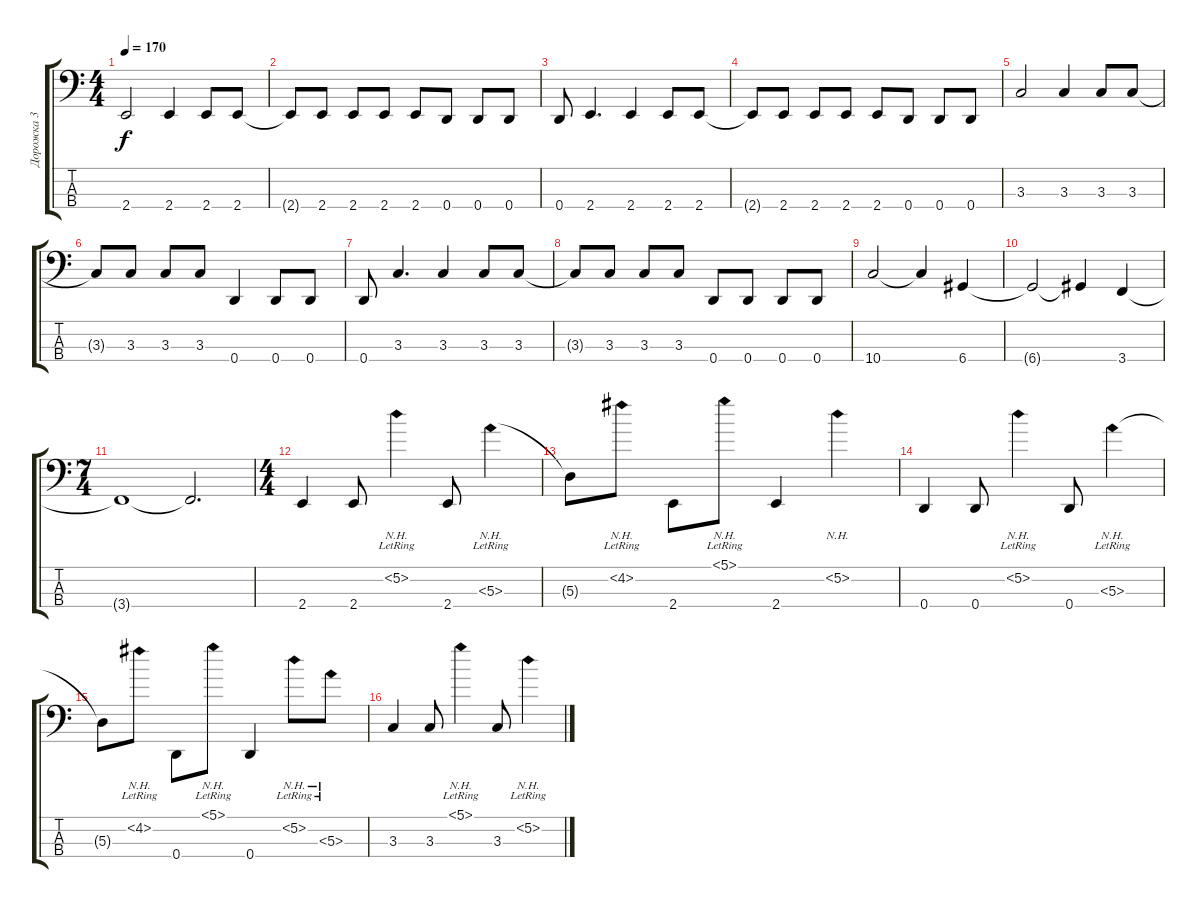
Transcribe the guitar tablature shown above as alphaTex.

\track ("Дорожка 3" "Дорожка 3") {instrument electricbassfinger}
\staff {score tabs}
\tuning (G2 D2 A1 D1) {hide}
\ts (4 4)
\tempo 170
\clef f4
\ks c
2.4.2{dy f} 2.4.4 2.4.8 2.4.8 |
2.4{t}.8 2.4.8 2.4.8 2.4.8 2.4.8 0.4.8 0.4.8 0.4.8 |
0.4.8 2.4.4{d} 2.4.4 2.4.8 2.4.8 |
2.4{t}.8 2.4.8 2.4.8 2.4.8 2.4.8 0.4.8 0.4.8 0.4.8 |
3.3.2 3.3.4 3.3.8 3.3.8 |
3.3{t}.8 3.3.8 3.3.8 3.3.8 0.4.4 0.4.8 0.4.8 |
0.4.8 3.3.4{d} 3.3.4 3.3.8 3.3.8 |
3.3{t}.8 3.3.8 3.3.8 3.3.8 0.4.8 0.4.8 0.4.8 0.4.8 |
10.4.2 10.4{t}.4 6.4.4 |
6.4{t}.2 6.4{t}.4 3.4.4 |
\ts (7 4)
3.4{t}.1 3.4{t}.2{d} |
\ts (4 4)
2.4.4 2.4.8 5.2{nh lr}.4 2.4.8 5.3{nh lr}.4 |
5.3{t}.8 4.2{nh lr}.8 2.4.8 5.1{nh lr}.8 2.4.4 5.2{nh}.4 |
0.4.4 0.4.8 5.2{nh lr}.4 0.4.8 5.3{nh lr}.4 |
5.3{t}.8 4.2{nh lr}.8 0.4.8 5.1{nh lr}.8 0.4.4 5.2{nh lr}.8 5.3{nh lr}.8 |
3.3.4 3.3.8 5.1{nh lr}.4 3.3.8 5.2{nh lr}.4
